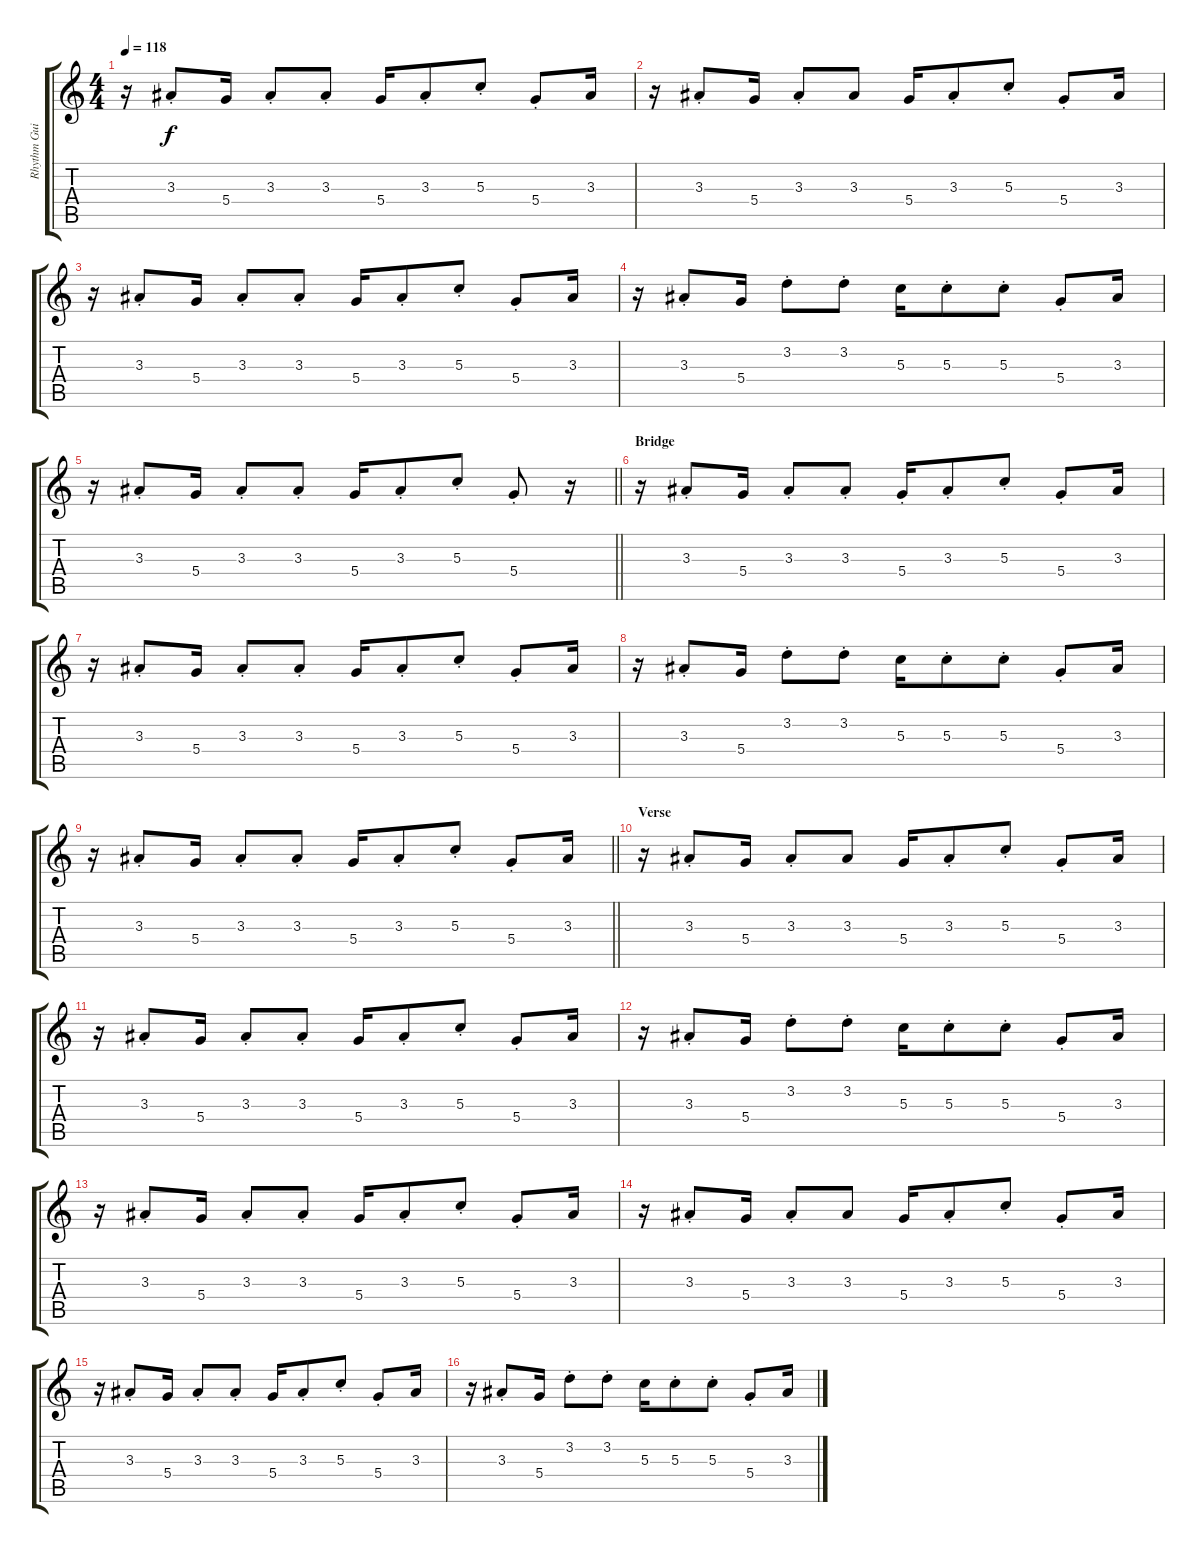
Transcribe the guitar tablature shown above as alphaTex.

\track ("Rhythm Guitar" "Rhythm Gui") {instrument electricguitarclean}
\staff {score tabs}
\tuning (E4 B3 G3 D3 A2 E2) {hide}
\ts (4 4)
\tempo 118
\clef g2
\ks c
r.16{dy f} 3.3{st}.8 5.4.16 3.3{st}.8 3.3{st}.8 5.4.16 3.3{st}.8 5.3{st}.8 5.4{st}.8 3.3.16 |
r.16 3.3{st}.8 5.4.16 3.3{st}.8 3.3.8 5.4.16 3.3{st}.8 5.3{st}.8 5.4{st}.8 3.3.16 |
r.16 3.3{st}.8 5.4.16 3.3{st}.8 3.3{st}.8 5.4.16 3.3{st}.8 5.3{st}.8 5.4{st}.8 3.3.16 |
r.16 3.3{st}.8 5.4.16 3.2{st}.8 3.2{st}.8 5.3.16 5.3{st}.8 5.3{st}.8 5.4{st}.8 3.3.16 |
\barLineRight lightlight
r.16 3.3{st}.8 5.4.16 3.3{st}.8 3.3{st}.8 5.4.16 3.3{st}.8 5.3{st}.8 5.4{st}.8 r.16 |
\section ("" "Bridge")
r.16 3.3{st}.8 5.4.16 3.3{st}.8 3.3{st}.8 5.4{st}.16 3.3{st}.8 5.3{st}.8 5.4{st}.8 3.3.16 |
r.16 3.3{st}.8 5.4.16 3.3{st}.8 3.3{st}.8 5.4.16 3.3{st}.8 5.3{st}.8 5.4{st}.8 3.3.16 |
r.16 3.3{st}.8 5.4.16 3.2{st}.8 3.2{st}.8 5.3.16 5.3{st}.8 5.3{st}.8 5.4{st}.8 3.3.16 |
\barLineRight lightlight
r.16 3.3{st}.8 5.4.16 3.3{st}.8 3.3{st}.8 5.4.16 3.3{st}.8 5.3{st}.8 5.4{st}.8 3.3.16 |
\section ("" "Verse")
r.16 3.3{st}.8 5.4.16 3.3{st}.8 3.3.8 5.4.16 3.3{st}.8 5.3{st}.8 5.4{st}.8 3.3.16 |
r.16 3.3{st}.8 5.4.16 3.3{st}.8 3.3{st}.8 5.4.16 3.3{st}.8 5.3{st}.8 5.4{st}.8 3.3.16 |
r.16 3.3{st}.8 5.4.16 3.2{st}.8 3.2{st}.8 5.3.16 5.3{st}.8 5.3{st}.8 5.4{st}.8 3.3.16 |
r.16 3.3{st}.8 5.4.16 3.3{st}.8 3.3{st}.8 5.4.16 3.3{st}.8 5.3{st}.8 5.4{st}.8 3.3.16 |
r.16 3.3{st}.8 5.4.16 3.3{st}.8 3.3.8 5.4.16 3.3{st}.8 5.3{st}.8 5.4{st}.8 3.3.16 |
r.16 3.3{st}.8 5.4.16 3.3{st}.8 3.3{st}.8 5.4.16 3.3{st}.8 5.3{st}.8 5.4{st}.8 3.3.16 |
r.16 3.3{st}.8 5.4.16 3.2{st}.8 3.2{st}.8 5.3.16 5.3{st}.8 5.3{st}.8 5.4{st}.8 3.3.16
